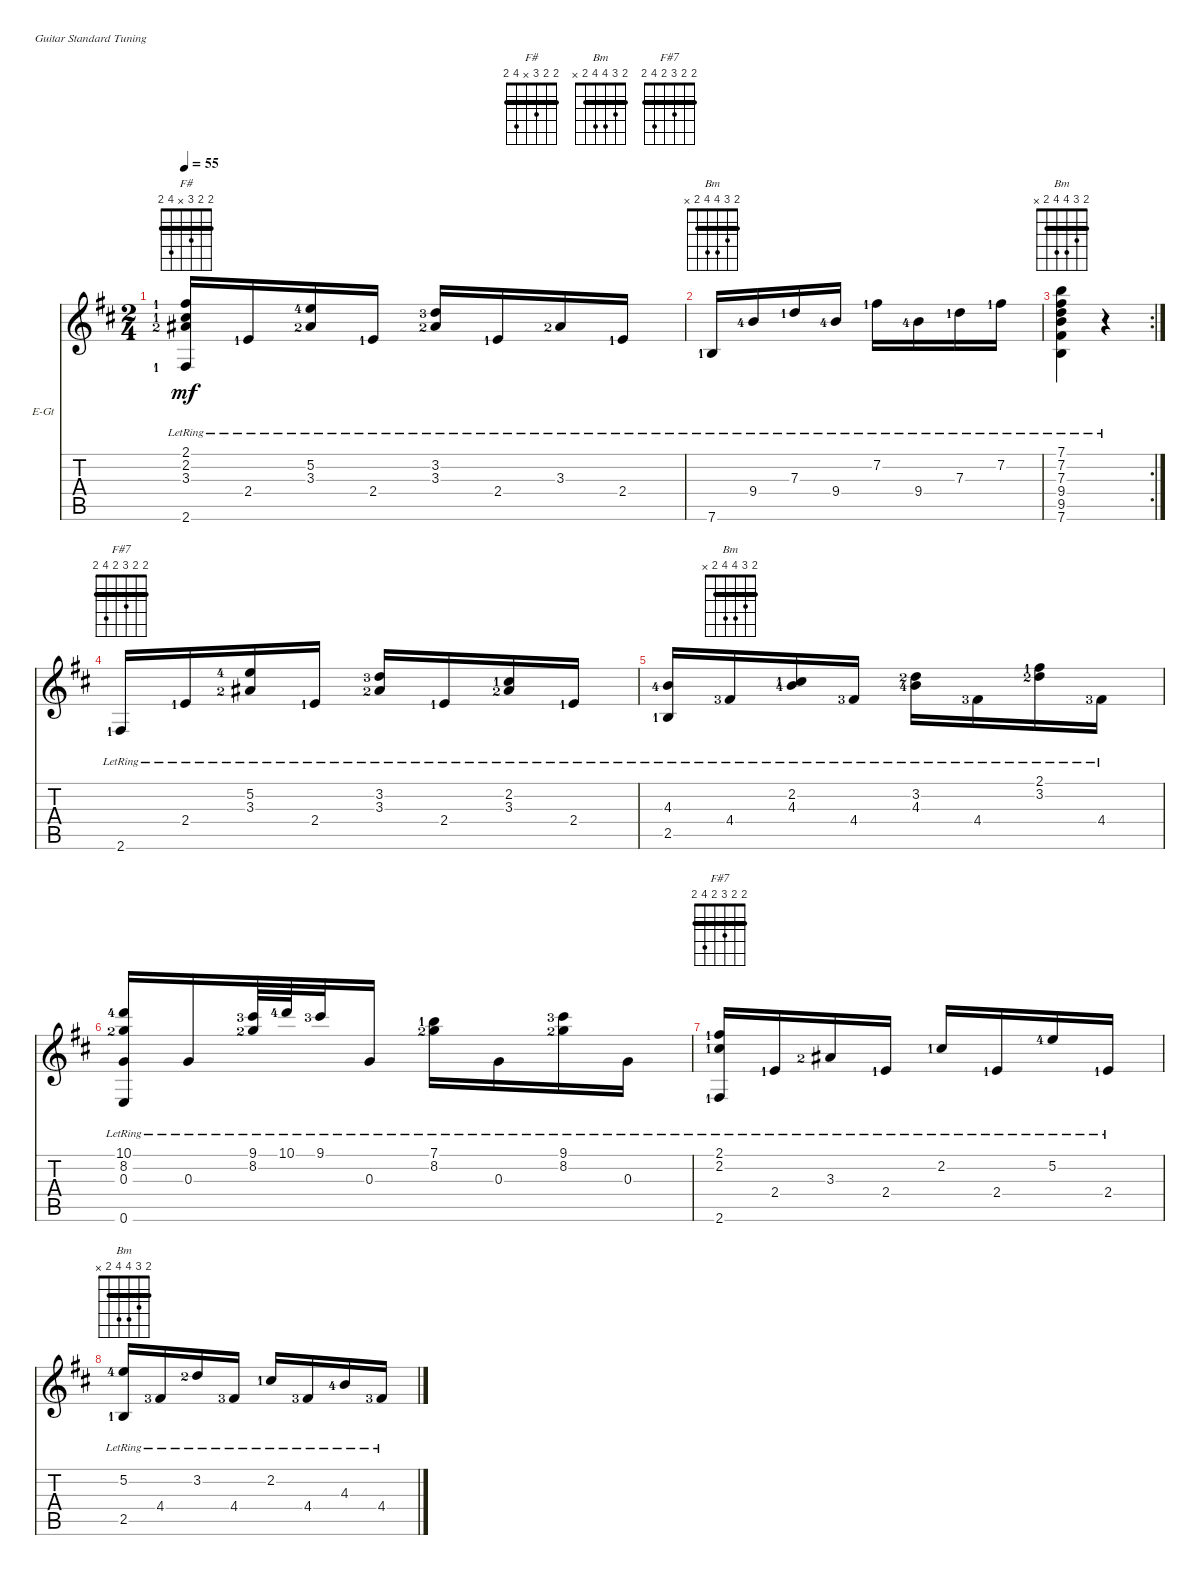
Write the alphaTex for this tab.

\defaultSystemsLayout 4
\bracketExtendMode nobrackets
\firstSystemTrackNameOrientation horizontal
\otherSystemsTrackNameOrientation horizontal
\chordDiagramsInScore
\track ("Jazz Guitar" "E-Gt") {instrument electricguitarjazz}
\staff {score tabs}
\tuning (E4 B3 G3 D3 A2 E2)
\chord ("F#" 2 2 3 x 4 2) {barre (2 2)}
\chord ("Bm" x x 7 9 9 7) {firstfret 7 barre 7}
\chord ("Bm" 2 3 4 4 2 x) {barre 2}
\chord ("F#7" 2 2 3 2 4 2) {barre (2 2 2)}
\ts (2 4)
\tempo 55
\clef g2
\ks d
(2.6{lr lf 2} 3.3{lr lf 3} 2.2{lr lf 2} 2.1{lr lf 2}).16{ch "F#" lyrics (0 "") lyrics (1 "") lyrics (2 "") lyrics (3 "") lyrics (4 "") dy mf} 2.4{lr lf 2}.16{lyrics (0 "") lyrics (1 "") lyrics (2 "") lyrics (3 "") lyrics (4 "")} (3.3{lr lf 3} 5.2{lr lf 5}).16{lyrics (0 "") lyrics (1 "") lyrics (2 "") lyrics (3 "") lyrics (4 "")} 2.4{lr lf 2}.16{lyrics (0 "") lyrics (1 "") lyrics (2 "") lyrics (3 "") lyrics (4 "")} (3.3{lr lf 3} 3.2{lr lf 4}).16{lyrics (0 "") lyrics (1 "") lyrics (2 "") lyrics (3 "") lyrics (4 "")} 2.4{lr lf 2}.16{lyrics (0 "") lyrics (1 "") lyrics (2 "") lyrics (3 "") lyrics (4 "")} 3.3{lr lf 3}.16{lyrics (0 "") lyrics (1 "") lyrics (2 "") lyrics (3 "") lyrics (4 "")} 2.4{lr lf 2}.16{lyrics (0 "") lyrics (1 "") lyrics (2 "") lyrics (3 "") lyrics (4 "")} |
7.6{lr lf 2}.16{ch "Bm" lyrics (0 "") lyrics (1 "") lyrics (2 "") lyrics (3 "") lyrics (4 "")} 9.4{lr lf 5}.16{lyrics (0 "") lyrics (1 "") lyrics (2 "") lyrics (3 "") lyrics (4 "")} 7.3{lr lf 2}.16{lyrics (0 "") lyrics (1 "") lyrics (2 "") lyrics (3 "") lyrics (4 "")} 9.4{lr lf 5}.16{lyrics (0 "") lyrics (1 "") lyrics (2 "") lyrics (3 "") lyrics (4 "")} 7.2{lr lf 2}.16{lyrics (0 "") lyrics (1 "") lyrics (2 "") lyrics (3 "") lyrics (4 "")} 9.4{lr lf 5}.16{lyrics (0 "") lyrics (1 "") lyrics (2 "") lyrics (3 "") lyrics (4 "")} 7.3{lr lf 2}.16{lyrics (0 "") lyrics (1 "") lyrics (2 "") lyrics (3 "") lyrics (4 "")} 7.2{lr lf 2}.16{lyrics (0 "") lyrics (1 "") lyrics (2 "") lyrics (3 "") lyrics (4 "")} |
\rc 2
(7.6{lr} 9.5{lr} 9.4{lr} 7.3{lr} 7.2{lr} 7.1{lr}).4{ch "Bm" lyrics (0 "") lyrics (1 "") lyrics (2 "") lyrics (3 "") lyrics (4 "")} r.4 |
2.6{lr lf 2}.16{ch "F#7" lyrics (0 "") lyrics (1 "") lyrics (2 "") lyrics (3 "") lyrics (4 "")} 2.4{lr lf 2}.16{lyrics (0 "") lyrics (1 "") lyrics (2 "") lyrics (3 "") lyrics (4 "")} (3.3{lr lf 3} 5.2{lr lf 5}).16{lyrics (0 "") lyrics (1 "") lyrics (2 "") lyrics (3 "") lyrics (4 "")} 2.4{lr lf 2}.16{lyrics (0 "") lyrics (1 "") lyrics (2 "") lyrics (3 "") lyrics (4 "")} (3.3{lr lf 3} 3.2{lr lf 4}).16{lyrics (0 "") lyrics (1 "") lyrics (2 "") lyrics (3 "") lyrics (4 "")} 2.4{lr lf 2}.16{lyrics (0 "") lyrics (1 "") lyrics (2 "") lyrics (3 "") lyrics (4 "")} (3.3{lr lf 3} 2.2{lr lf 2}).16{lyrics (0 "") lyrics (1 "") lyrics (2 "") lyrics (3 "") lyrics (4 "")} 2.4{lr lf 2}.16{lyrics (0 "") lyrics (1 "") lyrics (2 "") lyrics (3 "") lyrics (4 "")} |
(2.5{lr lf 2} 4.3{lr lf 5}).16{lyrics (0 "") lyrics (1 "") lyrics (2 "") lyrics (3 "") lyrics (4 "")} 4.4{lr lf 4}.16{ch "Bm" lyrics (0 "") lyrics (1 "") lyrics (2 "") lyrics (3 "") lyrics (4 "")} (4.3{lr lf 5} 2.2{lr lf 2}).16{lyrics (0 "") lyrics (1 "") lyrics (2 "") lyrics (3 "") lyrics (4 "")} 4.4{lr lf 4}.16{lyrics (0 "") lyrics (1 "") lyrics (2 "") lyrics (3 "") lyrics (4 "")} (4.3{lr lf 5} 3.2{lr lf 3}).16{lyrics (0 "") lyrics (1 "") lyrics (2 "") lyrics (3 "") lyrics (4 "")} 4.4{lr lf 4}.16{lyrics (0 "") lyrics (1 "") lyrics (2 "") lyrics (3 "") lyrics (4 "")} (3.2{lr lf 3} 2.1{lr lf 2}).16{lyrics (0 "") lyrics (1 "") lyrics (2 "") lyrics (3 "") lyrics (4 "")} 4.4{lr lf 4}.16{lyrics (0 "") lyrics (1 "") lyrics (2 "") lyrics (3 "") lyrics (4 "")} |
(0.6{lr} 0.3{lr} 8.2{lr lf 3} 10.1{lr lf 5}).16{lyrics (0 "") lyrics (1 "") lyrics (2 "") lyrics (3 "") lyrics (4 "")} 0.3{lr}.16{lyrics (0 "") lyrics (1 "") lyrics (2 "") lyrics (3 "") lyrics (4 "")} (8.2{lr lf 3} 9.1{lr lf 4}).64{lyrics (0 "") lyrics (1 "") lyrics (2 "") lyrics (3 "") lyrics (4 "")} 10.1{lr lf 5}.64{lyrics (0 "") lyrics (1 "") lyrics (2 "") lyrics (3 "") lyrics (4 "")} 9.1{lr lf 4}.32{lyrics (0 "") lyrics (1 "") lyrics (2 "") lyrics (3 "") lyrics (4 "")} 0.3{lr}.16{lyrics (0 "") lyrics (1 "") lyrics (2 "") lyrics (3 "") lyrics (4 "")} (8.2{lr lf 3} 7.1{lr lf 2}).16{lyrics (0 "") lyrics (1 "") lyrics (2 "") lyrics (3 "") lyrics (4 "")} 0.3{lr}.16{lyrics (0 "") lyrics (1 "") lyrics (2 "") lyrics (3 "") lyrics (4 "")} (8.2{lr lf 3} 9.1{lr lf 4}).16{lyrics (0 "") lyrics (1 "") lyrics (2 "") lyrics (3 "") lyrics (4 "")} 0.3{lr}.16{lyrics (0 "") lyrics (1 "") lyrics (2 "") lyrics (3 "") lyrics (4 "")} |
(2.6{lr lf 2} 2.2{lr lf 2} 2.1{lr lf 2}).16{ch "F#7" lyrics (0 "") lyrics (1 "") lyrics (2 "") lyrics (3 "") lyrics (4 "")} 2.4{lr lf 2}.16{lyrics (0 "") lyrics (1 "") lyrics (2 "") lyrics (3 "") lyrics (4 "")} 3.3{lr lf 3}.16{lyrics (0 "") lyrics (1 "") lyrics (2 "") lyrics (3 "") lyrics (4 "")} 2.4{lr lf 2}.16{lyrics (0 "") lyrics (1 "") lyrics (2 "") lyrics (3 "") lyrics (4 "")} 2.2{lr lf 2}.16{lyrics (0 "") lyrics (1 "") lyrics (2 "") lyrics (3 "") lyrics (4 "")} 2.4{lr lf 2}.16{lyrics (0 "") lyrics (1 "") lyrics (2 "") lyrics (3 "") lyrics (4 "")} 5.2{lr lf 5}.16{lyrics (0 "") lyrics (1 "") lyrics (2 "") lyrics (3 "") lyrics (4 "")} 2.4{lr lf 2}.16{lyrics (0 "") lyrics (1 "") lyrics (2 "") lyrics (3 "") lyrics (4 "")} |
(2.5{lr lf 2} 5.2{lr lf 5}).16{ch "Bm" lyrics (0 "") lyrics (1 "") lyrics (2 "") lyrics (3 "") lyrics (4 "")} 4.4{lr lf 4}.16{lyrics (0 "") lyrics (1 "") lyrics (2 "") lyrics (3 "") lyrics (4 "")} 3.2{lr lf 3}.16{lyrics (0 "") lyrics (1 "") lyrics (2 "") lyrics (3 "") lyrics (4 "")} 4.4{lr lf 4}.16{lyrics (0 "") lyrics (1 "") lyrics (2 "") lyrics (3 "") lyrics (4 "")} 2.2{lr lf 2}.16{lyrics (0 "") lyrics (1 "") lyrics (2 "") lyrics (3 "") lyrics (4 "")} 4.4{lr lf 4}.16{lyrics (0 "") lyrics (1 "") lyrics (2 "") lyrics (3 "") lyrics (4 "")} 4.3{lr lf 5}.16{lyrics (0 "") lyrics (1 "") lyrics (2 "") lyrics (3 "") lyrics (4 "")} 4.4{lr lf 4}.16{lyrics (0 "") lyrics (1 "") lyrics (2 "") lyrics (3 "") lyrics (4 "")}
